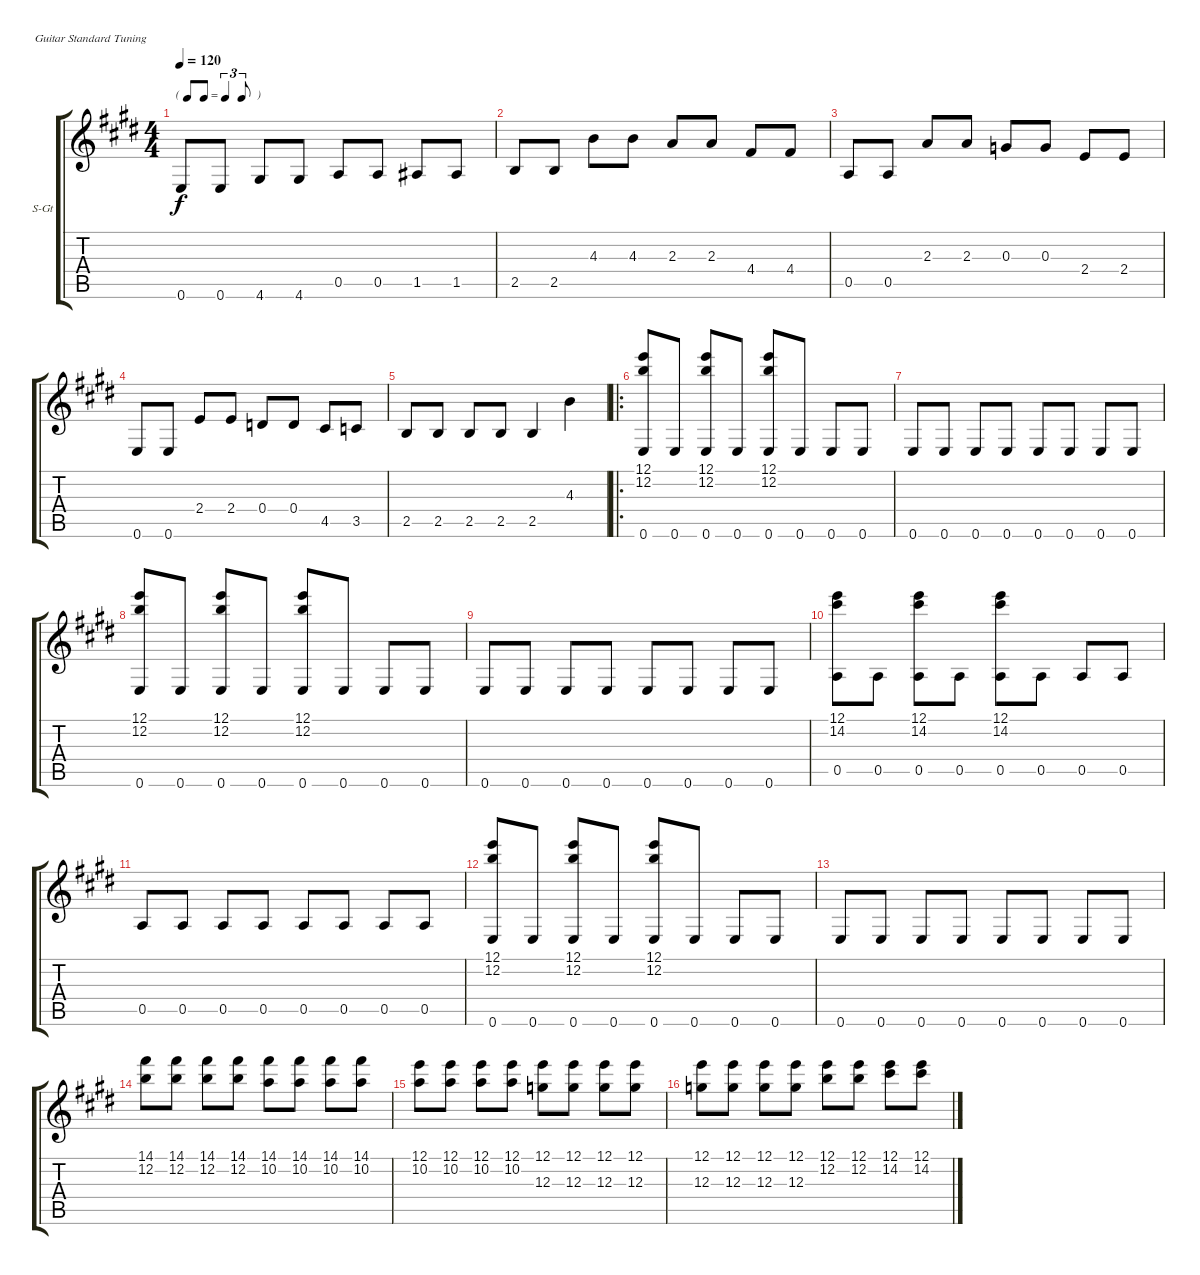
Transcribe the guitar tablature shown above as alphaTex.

\defaultSystemsLayout 4
\bracketExtendMode groupsimilarinstruments
\firstSystemTrackNameOrientation horizontal
\otherSystemsTrackNameOrientation horizontal
\track ("Steel Guitar" "S-Gt") {instrument acousticguitarsteel}
\staff {score tabs}
\tuning (E4 B3 G3 D3 A2 E2)
\ts (4 4)
\tf triplet8th
\tempo 120
\clef g2
\scale
0.542857
\ks e
0.6.8{dy f} 0.6.8 4.6.8 4.6.8 0.5.8 0.5.8 1.5.8 1.5.8 |
\scale
0.457143 2.5.8 2.5.8 4.3.8 4.3.8 2.3.8 2.3.8 4.4.8 4.4.8 |
\scale
0.5 0.5.8 0.5.8 2.3.8 2.3.8 0.3.8 0.3.8 2.4.8 2.4.8 |
\scale
0.5 0.6.8 0.6.8 2.4.8 2.4.8 0.4.8 0.4.8 4.5.8 3.5.8 |
\scale
0.448718 2.5.8 2.5.8 2.5.8 2.5.8 2.5.4 4.3.4 |
\ro
\scale
0.551282 (12.1 12.2 0.6).8 0.6.8 (12.1 12.2 0.6).8 0.6.8 (12.1 12.2 0.6).8 0.6.8 0.6.8 0.6.8 |
\scale
0.5 0.6.8 0.6.8 0.6.8 0.6.8 0.6.8 0.6.8 0.6.8 0.6.8 |
\scale
0.5 (12.1 12.2 0.6).8 0.6.8 (12.1 12.2 0.6).8 0.6.8 (12.1 12.2 0.6).8 0.6.8 0.6.8 0.6.8 |
\scale
0.5 0.6.8 0.6.8 0.6.8 0.6.8 0.6.8 0.6.8 0.6.8 0.6.8 |
\scale
0.5 (12.1 14.2 0.5).8 0.5.8 (12.1 14.2 0.5).8 0.5.8 (12.1 14.2 0.5).8 0.5.8 0.5.8 0.5.8 |
\scale
0.5 0.5.8 0.5.8 0.5.8 0.5.8 0.5.8 0.5.8 0.5.8 0.5.8 |
\scale
0.5 (12.1 12.2 0.6).8 0.6.8 (12.1 12.2 0.6).8 0.6.8 (12.1 12.2 0.6).8 0.6.8 0.6.8 0.6.8 |
\scale
0.5 0.6.8 0.6.8 0.6.8 0.6.8 0.6.8 0.6.8 0.6.8 0.6.8 |
\scale
0.5 (12.2 14.1).8 (12.2 14.1).8 (12.2 14.1).8 (12.2 14.1).8 (10.2 14.1).8 (10.2 14.1).8 (10.2 14.1).8 (10.2 14.1).8 |
\scale
0.522388 (10.2 12.1).8 (10.2 12.1).8 (10.2 12.1).8 (10.2 12.1).8 (12.3 12.1).8 (12.3 12.1).8 (12.3 12.1).8 (12.3 12.1).8 |
\scale
0.477612 (12.3 12.1).8 (12.3 12.1).8 (12.3 12.1).8 (12.3 12.1).8 (12.1 12.2).8 (12.1 12.2).8 (12.1 14.2).8 (12.1 14.2).8
